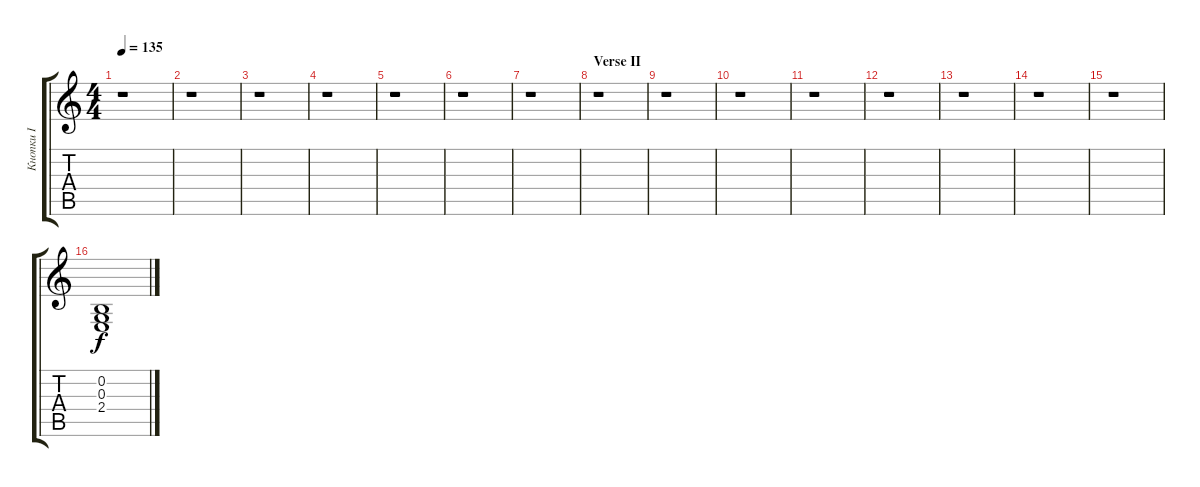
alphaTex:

\track ("Кнопки I" "Кнопки I") {instrument stringensemble1}
\staff {score tabs}
\tuning (E4 B3 G3 D3 A2 E2) {hide}
\ts (4 4)
\tempo 135
\clef g2
\ks c
r.1{dy f} |
r.1 |
r.1 |
r.1 |
r.1 |
r.1 |
r.1 |
\section ("" "Verse II")
r.1 |
r.1 |
r.1 |
r.1 |
r.1 |
r.1 |
r.1 |
r.1 |
(0.2 0.3 2.4).1
